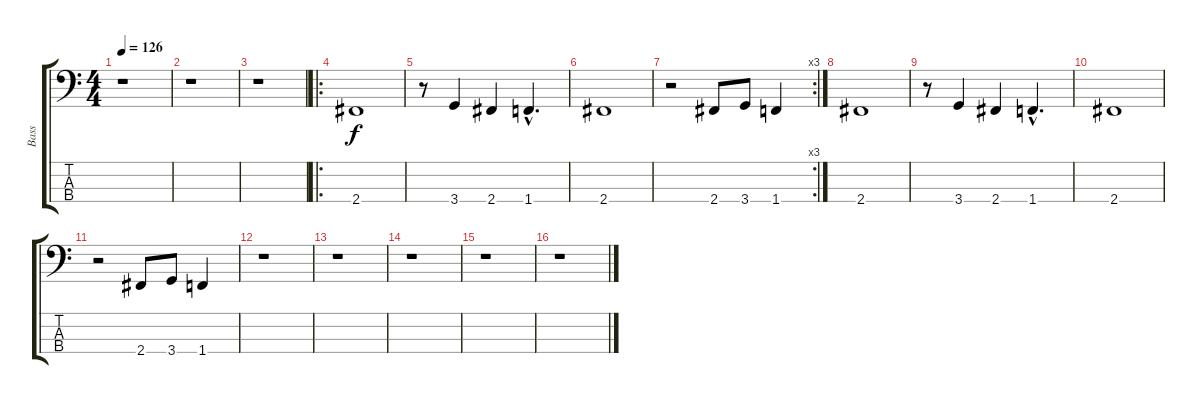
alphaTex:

\track ("Bass" "Bass") {instrument electricbasspick}
\staff {score tabs}
\tuning (G2 D2 A1 E1) {hide}
\ts (4 4)
\tempo 126
\clef f4
\ks c
r.1{dy f} |
r.1 |
r.1 |
\ro
2.4.1 |
r.8 3.4.4 2.4.4 1.4{hac}.4{d} |
2.4.1 |
\rc 3
r.2 2.4.8 3.4.8 1.4.4 |
2.4.1 |
r.8 3.4.4 2.4.4 1.4{hac}.4{d} |
2.4.1 |
r.2 2.4.8 3.4.8 1.4.4 |
r.1 |
r.1 |
r.1 |
r.1 |
r.1
